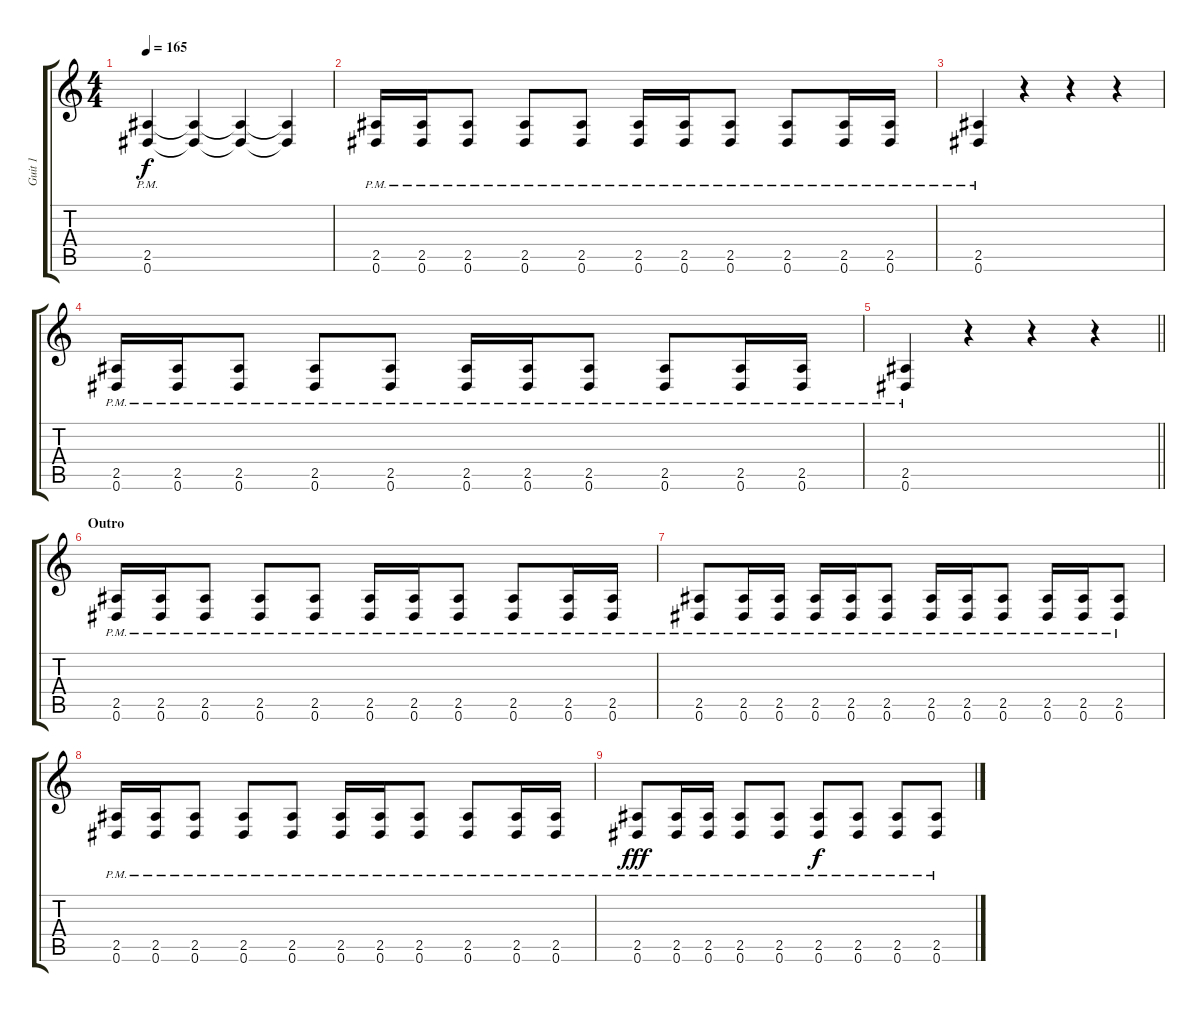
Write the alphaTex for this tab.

\track ("Guit 1" "Guit 1") {instrument distortionguitar}
\staff {score tabs}
\tuning (Eb4 Bb3 Gb3 Db3 Ab2 Eb2) {hide}
\ts (4 4)
\tempo 165
\clef g2
\ks c
(2.5{pm} 0.6{pm}).4{dy f} (2.5{t} 0.6{t}).4 (2.5{t} 0.6{t}).4 (2.5{t} 0.6{t}).4 |
(2.5{pm} 0.6{pm}).16 (2.5{pm} 0.6{pm}).16 (2.5{pm} 0.6{pm}).8 (2.5{pm} 0.6{pm}).8 (2.5{pm} 0.6{pm}).8 (2.5{pm} 0.6{pm}).16 (2.5{pm} 0.6{pm}).16 (2.5{pm} 0.6{pm}).8 (2.5{pm} 0.6{pm}).8 (2.5{pm} 0.6{pm}).16 (2.5{pm} 0.6{pm}).16 |
(2.5{pm} 0.6{pm}).4 r.4 r.4 r.4 |
(2.5{pm} 0.6{pm}).16 (2.5{pm} 0.6{pm}).16 (2.5{pm} 0.6{pm}).8 (2.5{pm} 0.6{pm}).8 (2.5{pm} 0.6{pm}).8 (2.5{pm} 0.6{pm}).16 (2.5{pm} 0.6{pm}).16 (2.5{pm} 0.6{pm}).8 (2.5{pm} 0.6{pm}).8 (2.5{pm} 0.6{pm}).16 (2.5{pm} 0.6{pm}).16 |
\barLineRight lightlight
(2.5{pm} 0.6{pm}).4 r.4 r.4 r.4 |
\section ("" "Outro")
(2.5{pm} 0.6{pm}).16 (2.5{pm} 0.6{pm}).16 (2.5{pm} 0.6{pm}).8 (2.5{pm} 0.6{pm}).8 (2.5{pm} 0.6{pm}).8 (2.5{pm} 0.6{pm}).16 (2.5{pm} 0.6{pm}).16 (2.5{pm} 0.6{pm}).8 (2.5{pm} 0.6{pm}).8 (2.5{pm} 0.6{pm}).16 (2.5{pm} 0.6{pm}).16 |
(2.5{pm} 0.6{pm}).8 (2.5{pm} 0.6{pm}).16 (2.5{pm} 0.6{pm}).16 (2.5{pm} 0.6{pm}).16 (2.5{pm} 0.6{pm}).16 (2.5{pm} 0.6{pm}).8 (2.5{pm} 0.6{pm}).16 (2.5{pm} 0.6{pm}).16 (2.5{pm} 0.6{pm}).8 (2.5{pm} 0.6{pm}).16 (2.5{pm} 0.6{pm}).16 (2.5{pm} 0.6{pm}).8 |
(2.5{pm} 0.6{pm}).16 (2.5{pm} 0.6{pm}).16 (2.5{pm} 0.6{pm}).8 (2.5{pm} 0.6{pm}).8 (2.5{pm} 0.6{pm}).8 (2.5{pm} 0.6{pm}).16 (2.5{pm} 0.6{pm}).16 (2.5{pm} 0.6{pm}).8 (2.5{pm} 0.6{pm}).8 (2.5{pm} 0.6{pm}).16 (2.5{pm} 0.6{pm}).16 |
(2.5{pm} 0.6{pm}).8{dy fff} (2.5{pm} 0.6{pm}).16 (2.5{pm} 0.6{pm}).16 (2.5{pm} 0.6{pm}).8 (2.5{pm} 0.6{pm}).8 (2.5{pm} 0.6{pm}).8{dy f} (2.5{pm} 0.6{pm}).8 (2.5{pm} 0.6{pm}).8 (2.5{pm} 0.6{pm}).8
